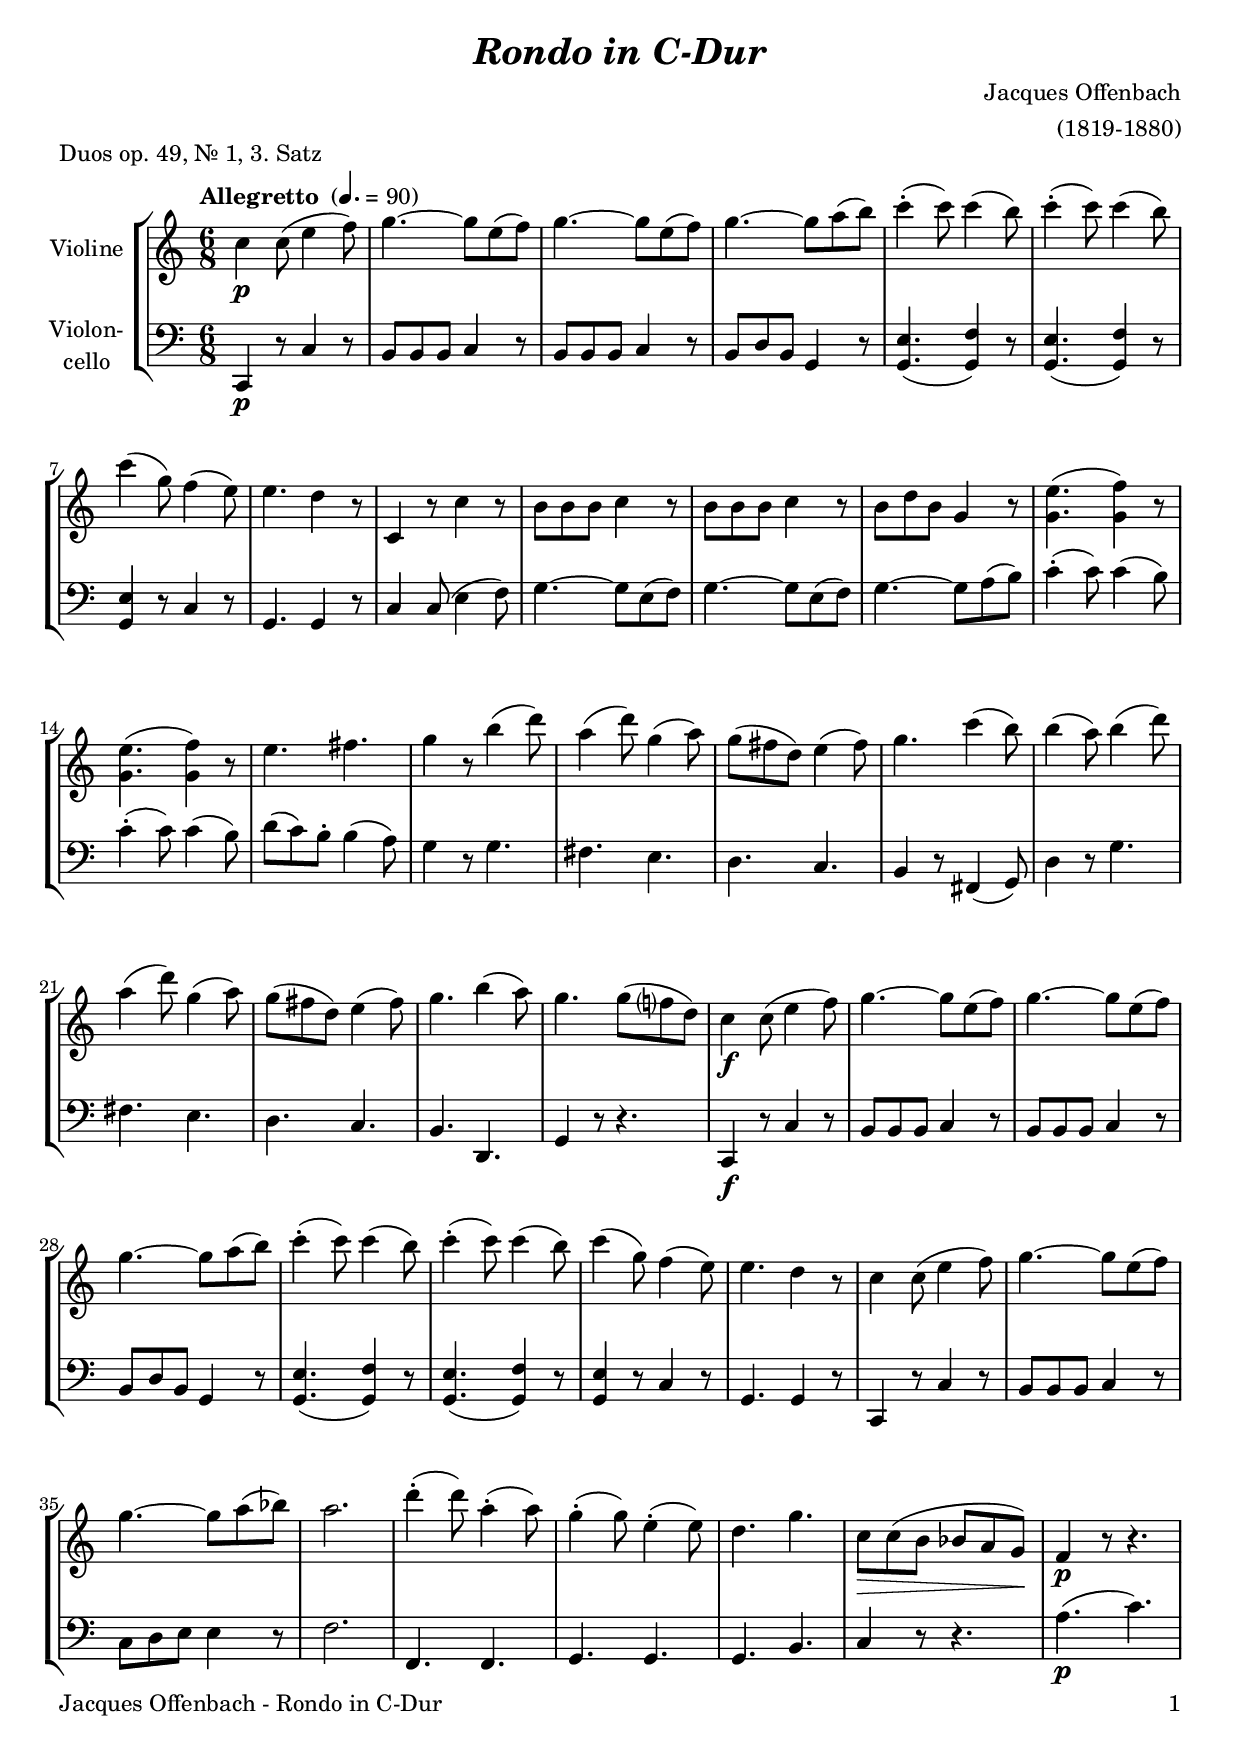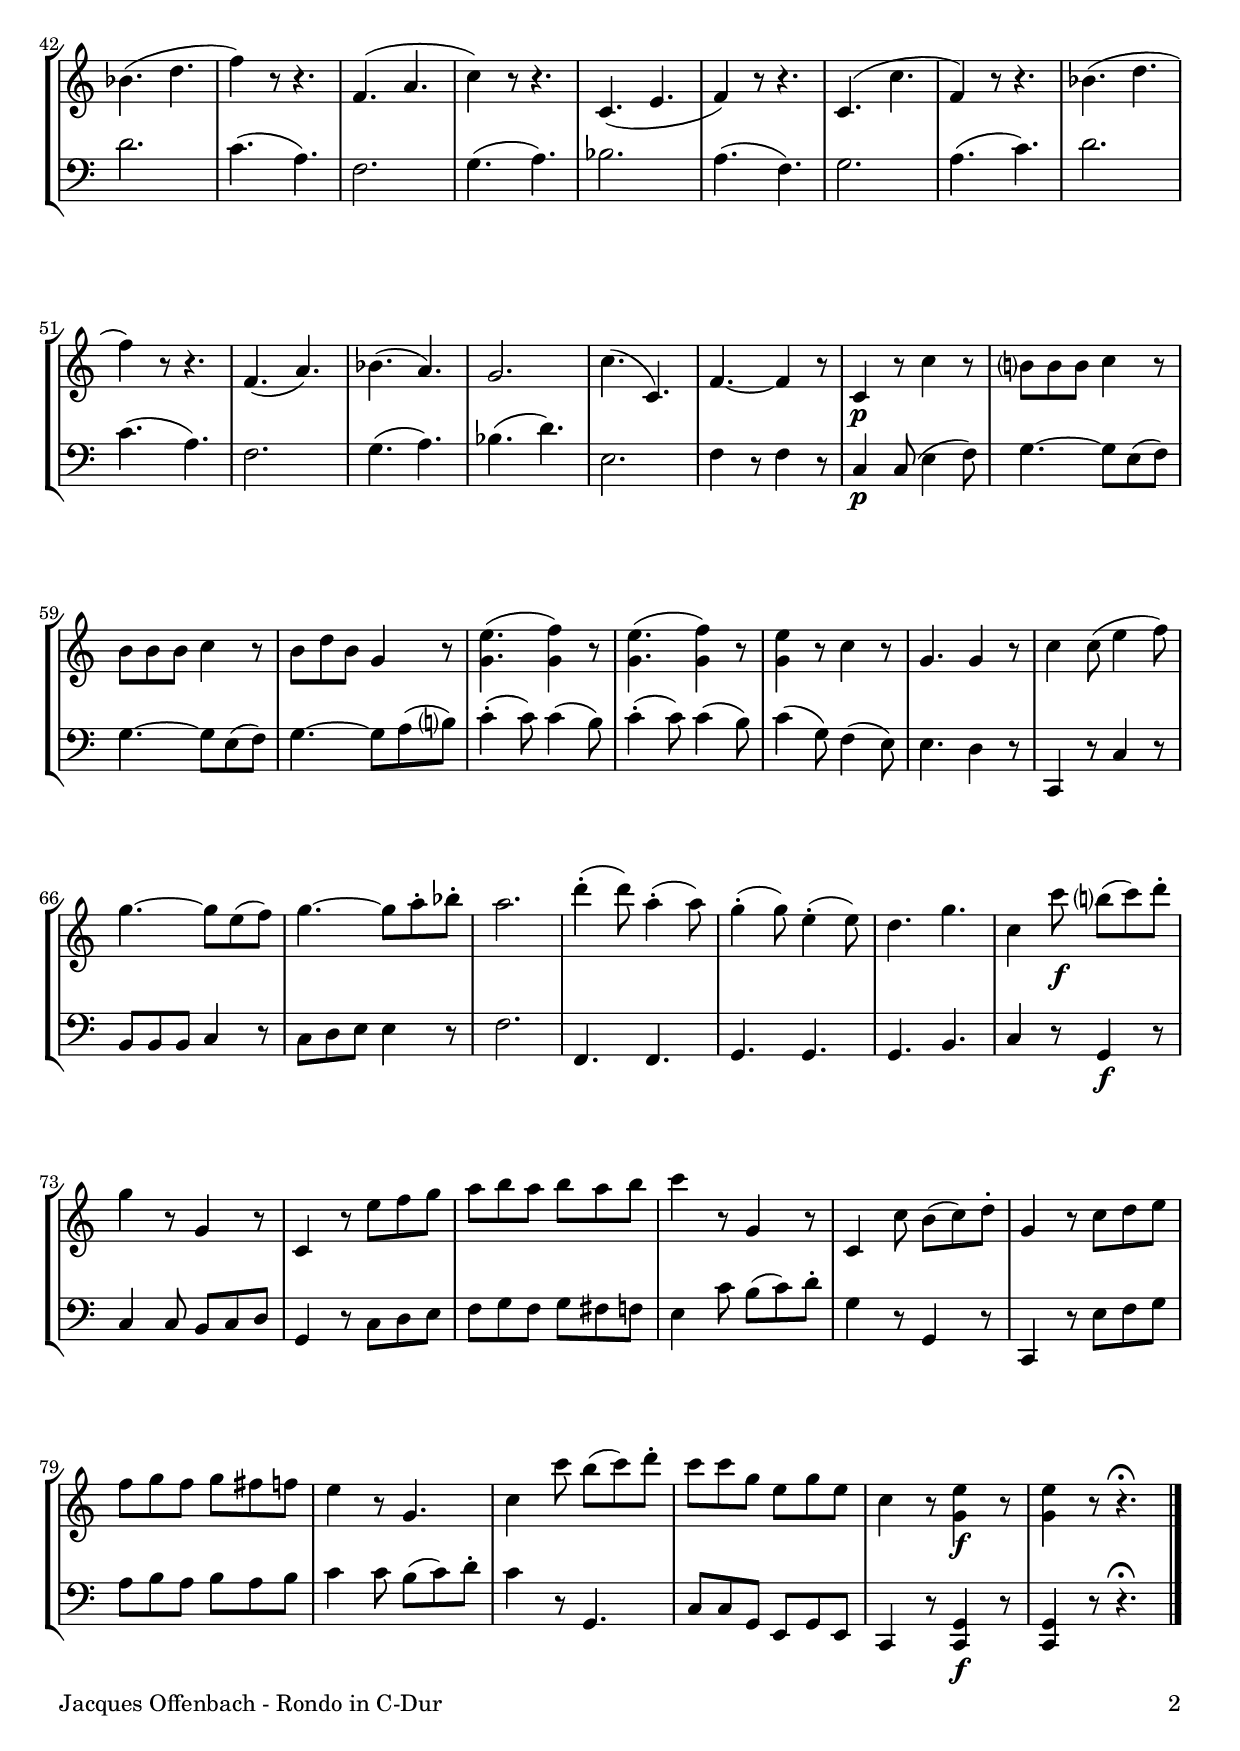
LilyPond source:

\version "2.18.2"
\include "deutsch.ly"
  
#(set-global-staff-size 20)

\header {
  title     = \markup \bold \italic "Rondo in C-Dur"
  composer  = "Jacques Offenbach"
  arranger  = "(1819-1880)"
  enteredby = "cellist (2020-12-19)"
  piece     = "Duos op. 49, Nr. 1, 3. Satz"
}

voiceconsts = {
  \key c \major
  \time 6/8
  \clef "treble"
%  \numericTimeSignature
  % Set default beaming for all staves
%  \set Timing.beamExceptions = #'()
%  \set Timing.baseMoment     = #(ly:make-moment 1 4)
%  \set Timing.beatStructure  = #'(1 1 1)
  \tempo "Allegretto " 4.=90
}

mivl = "violin"
%miba = "pizzicato strings"
miba = "cello"

rit  = \mark \markup \box \italic "rit."
simi = \markup \italic "simile"

va = \relative c'' {
  \voiceconsts
  \clef "treble"

  c4\p c8( e4 f8)
  g4.~ g8 e( f)
  g4.~ g8 e( f)
  g4.~ g8 a( h)
  c4(-. c8) c4( h8)
  c4(-. c8) c4( h8)
  c4( g8) f4( e8)
  e4. d4 r8
  c,4 r8 c'4 r8

  h h h c4 r8
  h h h c4 r8
  h d h g4 r8
  <g e'>4.( <g f'>4) r8
  <g e'>4.( <g f'>4) r8
  e'4. fis
  g4 r8 h4( d8)
  a4( d8) g,4( a8)
  g( fis d) e4( fis8)
  g4. c4( h8)

  h4( a8) h4( d8)
  a4( d8) g,4( a8)
  g( fis d) e4( fis8)
  g4. h4( a8)
  g4. g8( f? d)
  c4\f c8( e4 f8)
  g4.~ g8 e( f)
  g4.~ g8 e( f)
  g4.~ g8 a( h)
  c4(-. c8) c4( h8)

  c4(-. c8) c4( h8)
  c4( g8) f4( e8)
  e4. d4 r8
  c4 c8( e4 f8)
  g4.~ g8 e( f)
  g4.~ g8 a( b)
  a2.
  d4(-. d8) a4(-. a8)
  g4(-. g8) e4(-. e8)
  d4. g
  c,8\> c( h b a g)\!

  f4\p r8 r4.
  b( d
  f4) r8 r4.
  f,( a
  c4) r8 r4.
  c,( e
  f4) r8 r4.
  c( c'
  f,4) r8 r4.
  b( d
  f4) r8 r4.
  f,( a)
  b( a)
  g2.

  c4.( c,)
  f~ f4 r8
  c4\p r8 c'4 r8
  h? h h c4 r8
  h h h c4 r8
  h d h g4 r8
  <g e'>4.( <g f'>4) r8
  <g e'>4.( <g f'>4) r8
  <g e'>4 r8 c4 r8
  g4. g4 r8

  c4 c8( e4 f8)
  g4.~ g8 e( f)
  g4.~ g8 a-. b-.
  a2.
  d4(-. d8) a4(-. a8)
  g4(-. g8) e4(-. e8)
  d4. g
  c,4 c'8\f h?( c) d-.
  g,4 r8 g,4 r8
  c,4 r8 e' f g
  a h a h a h

  c4 r8 g,4 r8
  c,4 c'8 h( c) d-.
  g,4 r8 c d e
  f g f g fis f
  e4 r8 g,4.
  c4 c'8 h( c) d-.
  c c g e g e
  c4 r8 <g e'>4\f r8
  <g e'>4 r8 r4.\fermata \bar "|."
}

\include "v2.ily"

music = \new StaffGroup <<
      \new Staff {
	\set Staff.midiInstrument = \mivl
	\set Staff.instrumentName = \markup \center-column { "Violine" }
	\transpose c c { \va }
      }

      \new Staff {
	\set Staff.midiInstrument = \miba
	\set Staff.instrumentName = \markup \center-column { "Violon-" "cello" }
	\transpose c c { \vb }
      }
>>

\book {
   \paper {
    print-page-number = ##t
    print-first-page-number = ##t
    ragged-last-bottom = ##f
    oddHeaderMarkup = \markup \null
    evenHeaderMarkup = \markup \null
    oddFooterMarkup = \markup {
      \fill-line {
        \on-the-fly #print-page-number-check-first
        "Jacques Offenbach - Rondo in C-Dur" \fromproperty #'page:page-number-string
      }
    }
    evenFooterMarkup = \oddFooterMarkup
  } \score {
    \music
    \layout {}
  }

  \score {
    \unfoldRepeats \music

    \midi {
      \context {
        \Score
      }
    }
  }
}